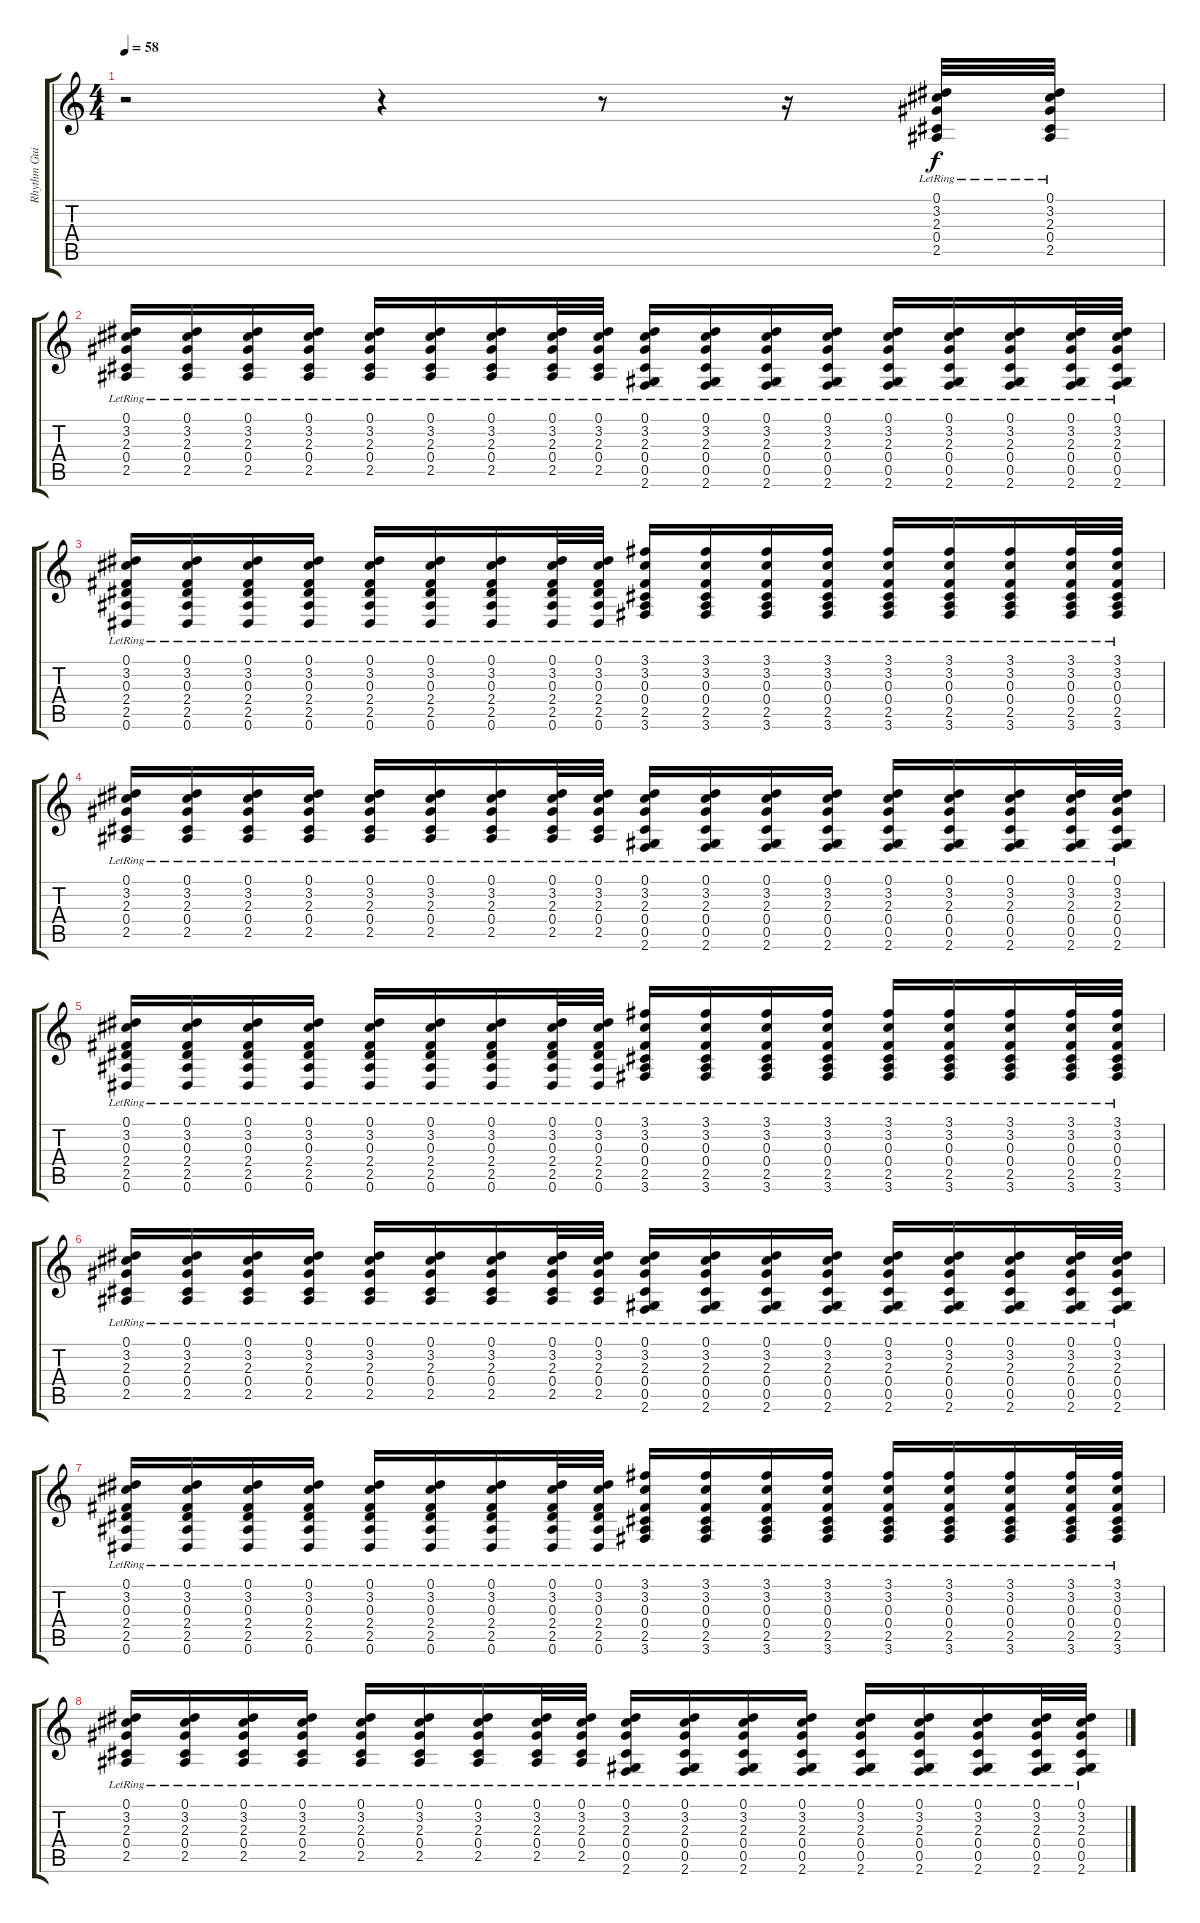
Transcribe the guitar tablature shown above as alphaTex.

\track ("Rhythm Guitar" "Rhythm Gui") {instrument acousticguitarsteel}
\staff {score tabs}
\tuning (Eb4 Bb3 Gb3 Db3 Ab2 Eb2) {hide}
\ts (4 4)
\tempo 58
\clef g2
\ks c
r.2{dy f} r.4 r.8 r.16 (0.1{lr} 3.2{lr} 2.3{lr} 0.4 2.5).32 (0.1{lr} 3.2{lr} 2.3{lr} 0.4 2.5).32 |
(0.1{lr} 3.2{lr} 2.3{lr} 0.4 2.5).16 (0.1{lr} 3.2{lr} 2.3{lr} 0.4 2.5).16 (0.1{lr} 3.2{lr} 2.3{lr} 0.4 2.5).16 (0.1{lr} 3.2{lr} 2.3{lr} 0.4 2.5).16 (0.1{lr} 3.2{lr} 2.3{lr} 0.4 2.5).16 (0.1{lr} 3.2{lr} 2.3{lr} 0.4 2.5).16 (0.1{lr} 3.2{lr} 2.3{lr} 0.4 2.5).16 (0.1{lr} 3.2{lr} 2.3{lr} 0.4 2.5).32 (0.1{lr} 3.2{lr} 2.3{lr} 0.4 2.5).32 (0.1{lr} 3.2{lr} 2.3{lr} 0.4 0.5 2.6).16 (0.1{lr} 3.2{lr} 2.3{lr} 0.4 0.5 2.6).16 (0.1{lr} 3.2{lr} 2.3{lr} 0.4 0.5 2.6).16 (0.1{lr} 3.2{lr} 2.3{lr} 0.4 0.5 2.6).16 (0.1{lr} 3.2{lr} 2.3{lr} 0.4 0.5 2.6).16 (0.1{lr} 3.2{lr} 2.3{lr} 0.4 0.5 2.6).16 (0.1{lr} 3.2{lr} 2.3{lr} 0.4 0.5 2.6).16 (0.1{lr} 3.2{lr} 2.3{lr} 0.4 0.5 2.6).32 (0.1{lr} 3.2{lr} 2.3{lr} 0.4 0.5 2.6).32 |
(0.1{lr} 3.2{lr} 0.3{lr} 2.4 2.5 0.6).16 (0.1{lr} 3.2{lr} 0.3{lr} 2.4 2.5 0.6).16 (0.1{lr} 3.2{lr} 0.3{lr} 2.4 2.5 0.6).16 (0.1{lr} 3.2{lr} 0.3{lr} 2.4 2.5 0.6).16 (0.1{lr} 3.2{lr} 0.3{lr} 2.4 2.5 0.6).16 (0.1{lr} 3.2{lr} 0.3{lr} 2.4 2.5 0.6).16 (0.1{lr} 3.2{lr} 0.3{lr} 2.4 2.5 0.6).16 (0.1{lr} 3.2{lr} 0.3{lr} 2.4 2.5 0.6).32 (0.1{lr} 3.2{lr} 0.3{lr} 2.4 2.5 0.6).32 (3.1{lr} 3.2{lr} 0.3{lr} 0.4 2.5 3.6).16 (3.1{lr} 3.2{lr} 0.3{lr} 0.4{lr} 2.5 3.6).16 (3.1{lr} 3.2{lr} 0.3{lr} 0.4{lr} 2.5 3.6).16 (3.1{lr} 3.2{lr} 0.3{lr} 0.4{lr} 2.5 3.6).16 (3.1{lr} 3.2{lr} 0.3 0.4{lr} 2.5 3.6).16 (3.1{lr} 3.2{lr} 0.3 0.4{lr} 2.5 3.6).16 (3.1{lr} 3.2{lr} 0.3{lr} 0.4 2.5 3.6).16 (3.1{lr} 3.2{lr} 0.3{lr} 0.4{lr} 2.5 3.6).32 (3.1{lr} 3.2{lr} 0.3{lr} 0.4 2.5 3.6).32 |
(0.1{lr} 3.2{lr} 2.3{lr} 0.4 2.5).16 (0.1{lr} 3.2{lr} 2.3{lr} 0.4 2.5).16 (0.1{lr} 3.2{lr} 2.3{lr} 0.4 2.5).16 (0.1{lr} 3.2{lr} 2.3{lr} 0.4 2.5).16 (0.1{lr} 3.2{lr} 2.3{lr} 0.4 2.5).16 (0.1{lr} 3.2{lr} 2.3{lr} 0.4 2.5).16 (0.1{lr} 3.2{lr} 2.3{lr} 0.4 2.5).16 (0.1{lr} 3.2{lr} 2.3{lr} 0.4 2.5).32 (0.1{lr} 3.2{lr} 2.3{lr} 0.4 2.5).32 (0.1{lr} 3.2{lr} 2.3{lr} 0.4 0.5 2.6).16 (0.1{lr} 3.2{lr} 2.3{lr} 0.4 0.5 2.6).16 (0.1{lr} 3.2{lr} 2.3{lr} 0.4 0.5 2.6).16 (0.1{lr} 3.2{lr} 2.3{lr} 0.4 0.5 2.6).16 (0.1{lr} 3.2{lr} 2.3{lr} 0.4 0.5 2.6).16 (0.1{lr} 3.2{lr} 2.3{lr} 0.4 0.5 2.6).16 (0.1{lr} 3.2{lr} 2.3{lr} 0.4 0.5 2.6).16 (0.1{lr} 3.2{lr} 2.3{lr} 0.4 0.5 2.6).32 (0.1{lr} 3.2{lr} 2.3{lr} 0.4 0.5 2.6).32 |
(0.1{lr} 3.2{lr} 0.3{lr} 2.4 2.5 0.6).16 (0.1{lr} 3.2{lr} 0.3{lr} 2.4 2.5 0.6).16 (0.1{lr} 3.2{lr} 0.3{lr} 2.4 2.5 0.6).16 (0.1{lr} 3.2{lr} 0.3{lr} 2.4 2.5 0.6).16 (0.1{lr} 3.2{lr} 0.3{lr} 2.4 2.5 0.6).16 (0.1{lr} 3.2{lr} 0.3{lr} 2.4 2.5 0.6).16 (0.1{lr} 3.2{lr} 0.3{lr} 2.4 2.5 0.6).16 (0.1{lr} 3.2{lr} 0.3{lr} 2.4 2.5 0.6).32 (0.1{lr} 3.2{lr} 0.3{lr} 2.4 2.5 0.6).32 (3.1{lr} 3.2{lr} 0.3{lr} 0.4 2.5 3.6).16 (3.1{lr} 3.2{lr} 0.3{lr} 0.4{lr} 2.5 3.6).16 (3.1{lr} 3.2{lr} 0.3{lr} 0.4{lr} 2.5 3.6).16 (3.1{lr} 3.2{lr} 0.3{lr} 0.4{lr} 2.5 3.6).16 (3.1{lr} 3.2{lr} 0.3 0.4 2.5 3.6).16 (3.1{lr} 3.2{lr} 0.3 0.4{lr} 2.5 3.6).16 (3.1{lr} 3.2{lr} 0.3{lr} 0.4{lr} 2.5 3.6).16 (3.1{lr} 3.2{lr} 0.3{lr} 0.4 2.5 3.6).32 (3.1{lr} 3.2{lr} 0.3{lr} 0.4 2.5 3.6).32 |
(0.1{lr} 3.2{lr} 2.3{lr} 0.4 2.5).16 (0.1{lr} 3.2{lr} 2.3{lr} 0.4 2.5).16 (0.1{lr} 3.2{lr} 2.3{lr} 0.4 2.5).16 (0.1{lr} 3.2{lr} 2.3{lr} 0.4 2.5).16 (0.1{lr} 3.2{lr} 2.3{lr} 0.4 2.5).16 (0.1{lr} 3.2{lr} 2.3{lr} 0.4 2.5).16 (0.1{lr} 3.2{lr} 2.3{lr} 0.4 2.5).16 (0.1{lr} 3.2{lr} 2.3{lr} 0.4 2.5).32 (0.1{lr} 3.2{lr} 2.3{lr} 0.4 2.5).32 (0.1{lr} 3.2{lr} 2.3{lr} 0.4 0.5 2.6).16 (0.1{lr} 3.2{lr} 2.3{lr} 0.4 0.5 2.6).16 (0.1{lr} 3.2{lr} 2.3{lr} 0.4 0.5 2.6).16 (0.1{lr} 3.2{lr} 2.3{lr} 0.4 0.5 2.6).16 (0.1{lr} 3.2{lr} 2.3{lr} 0.4 0.5 2.6).16 (0.1{lr} 3.2{lr} 2.3{lr} 0.4 0.5 2.6).16 (0.1{lr} 3.2{lr} 2.3{lr} 0.4 0.5 2.6).16 (0.1{lr} 3.2{lr} 2.3{lr} 0.4 0.5 2.6).32 (0.1{lr} 3.2{lr} 2.3{lr} 0.4 0.5 2.6).32 |
(0.1{lr} 3.2{lr} 0.3{lr} 2.4 2.5 0.6).16 (0.1{lr} 3.2{lr} 0.3{lr} 2.4 2.5 0.6).16 (0.1{lr} 3.2{lr} 0.3{lr} 2.4 2.5 0.6).16 (0.1{lr} 3.2{lr} 0.3{lr} 2.4 2.5 0.6).16 (0.1{lr} 3.2{lr} 0.3{lr} 2.4 2.5 0.6).16 (0.1{lr} 3.2{lr} 0.3{lr} 2.4 2.5 0.6).16 (0.1{lr} 3.2{lr} 0.3{lr} 2.4 2.5 0.6).16 (0.1{lr} 3.2{lr} 0.3{lr} 2.4 2.5 0.6).32 (0.1{lr} 3.2{lr} 0.3{lr} 2.4 2.5 0.6).32 (3.1{lr} 3.2{lr} 0.3{lr} 0.4 2.5 3.6).16 (3.1{lr} 3.2{lr} 0.3{lr} 0.4{lr} 2.5 3.6).16 (3.1{lr} 3.2{lr} 0.3{lr} 0.4{lr} 2.5 3.6).16 (3.1{lr} 3.2{lr} 0.3{lr} 0.4{lr} 2.5 3.6).16 (3.1{lr} 3.2{lr} 0.3 0.4 2.5 3.6).16 (3.1{lr} 3.2{lr} 0.3 0.4{lr} 2.5 3.6).16 (3.1{lr} 3.2{lr} 0.3{lr} 0.4{lr} 2.5 3.6).16 (3.1{lr} 3.2{lr} 0.3{lr} 0.4 2.5 3.6).32 (3.1{lr} 3.2{lr} 0.3{lr} 0.4 2.5 3.6).32 |
(0.1{lr} 3.2{lr} 2.3{lr} 0.4 2.5).16 (0.1{lr} 3.2{lr} 2.3{lr} 0.4 2.5).16 (0.1{lr} 3.2{lr} 2.3{lr} 0.4 2.5).16 (0.1{lr} 3.2{lr} 2.3{lr} 0.4 2.5).16 (0.1{lr} 3.2{lr} 2.3{lr} 0.4 2.5).16 (0.1{lr} 3.2{lr} 2.3{lr} 0.4 2.5).16 (0.1{lr} 3.2{lr} 2.3{lr} 0.4 2.5).16 (0.1{lr} 3.2{lr} 2.3{lr} 0.4 2.5).32 (0.1{lr} 3.2{lr} 2.3{lr} 0.4 2.5).32 (0.1{lr} 3.2{lr} 2.3{lr} 0.4 0.5 2.6).16 (0.1{lr} 3.2{lr} 2.3{lr} 0.4 0.5 2.6).16 (0.1{lr} 3.2{lr} 2.3{lr} 0.4 0.5 2.6).16 (0.1{lr} 3.2{lr} 2.3{lr} 0.4 0.5 2.6).16 (0.1{lr} 3.2{lr} 2.3{lr} 0.4 0.5 2.6).16 (0.1{lr} 3.2{lr} 2.3{lr} 0.4 0.5 2.6).16 (0.1{lr} 3.2{lr} 2.3{lr} 0.4 0.5 2.6).16 (0.1{lr} 3.2{lr} 2.3{lr} 0.4 0.5 2.6).32 (0.1{lr} 3.2{lr} 2.3{lr} 0.4 0.5 2.6).32
